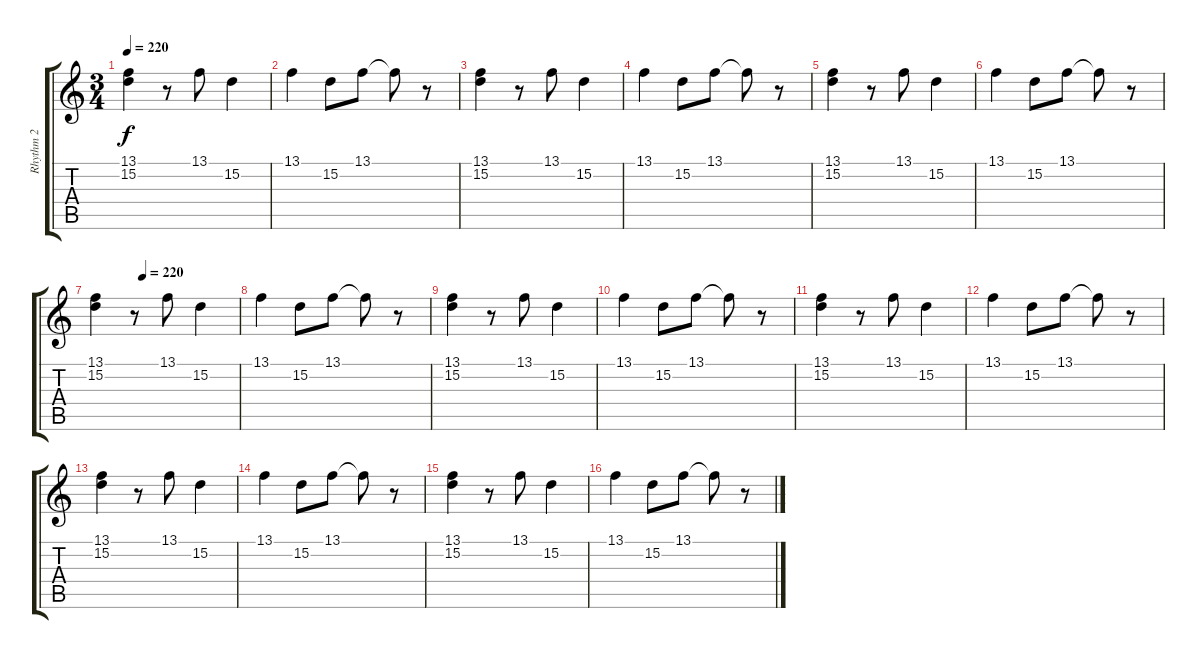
\track ("Rhythm 2" "Rhythm 2") {instrument harpsichord}
\staff {score tabs}
\tuning (E4 B3 G3 D3 A2 E2) {hide}
\ts (3 4)
\tempo 220
\clef g2
\ks c
(13.1 15.2).4{dy f} r.8 13.1.8 15.2.4 |
13.1.4 15.2.8 13.1.8 13.1{t}.8 r.8 |
(13.1 15.2).4 r.8 13.1.8 15.2.4 |
13.1.4 15.2.8 13.1.8 13.1{t}.8 r.8 |
(13.1 15.2).4 r.8 13.1.8 15.2.4 |
13.1.4 15.2.8 13.1.8 13.1{t}.8 r.8 |
\tempo (220 0.3333333333333333)
(13.1 15.2).4 r.8 13.1.8 15.2.4 |
13.1.4 15.2.8 13.1.8 13.1{t}.8 r.8 |
(13.1 15.2).4 r.8 13.1.8 15.2.4 |
13.1.4 15.2.8 13.1.8 13.1{t}.8 r.8 |
(13.1 15.2).4 r.8 13.1.8 15.2.4 |
13.1.4 15.2.8 13.1.8 13.1{t}.8 r.8 |
(13.1 15.2).4 r.8 13.1.8 15.2.4 |
13.1.4 15.2.8 13.1.8 13.1{t}.8 r.8 |
(13.1 15.2).4 r.8 13.1.8 15.2.4 |
13.1.4 15.2.8 13.1.8 13.1{t}.8 r.8
